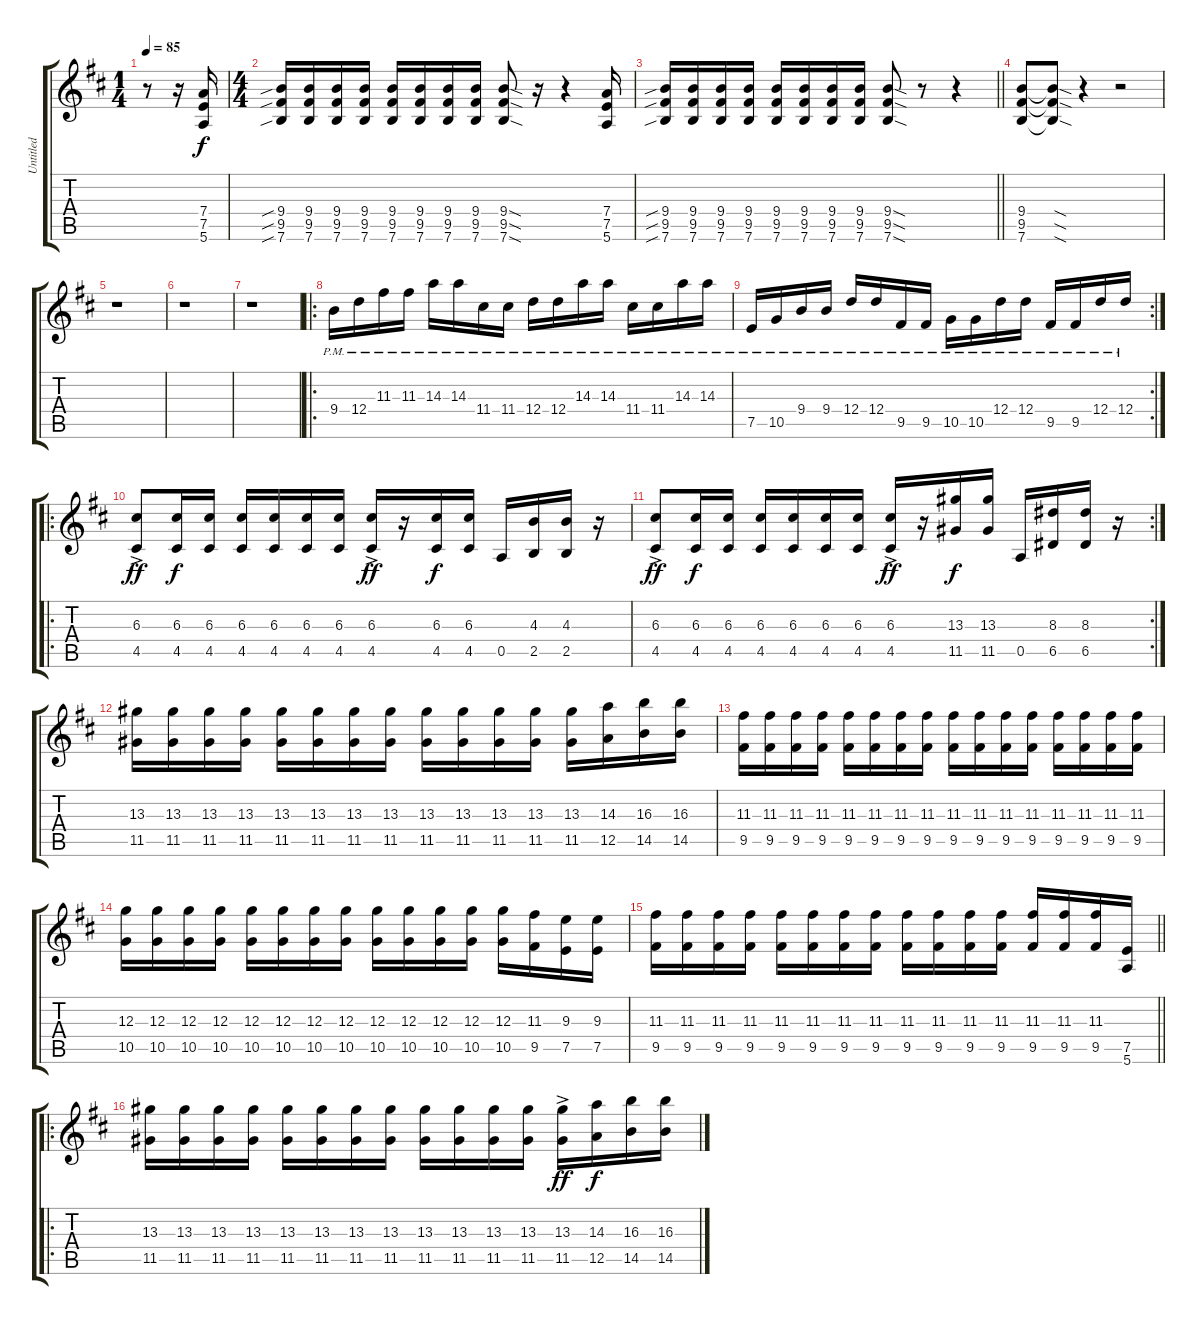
\track ("Untitled" "Untitled") {instrument distortionguitar}
\staff {score tabs}
\tuning (E4 B3 G3 D3 A2 E2) {hide}
\ts (1 4)
\tempo 85
\clef g2
\ks d
r.8{dy f instrument distortionguitar} r.16 (7.4 7.5 5.6).16 |
\ts (4 4)
(9.4{sib} 9.5{sib} 7.6{sib}).16 (9.4 9.5 7.6).16 (9.4 9.5 7.6).16 (9.4 9.5 7.6).16 (9.4 9.5 7.6).16 (9.4 9.5 7.6).16 (9.4 9.5 7.6).16 (9.4 9.5 7.6).16 (9.4{sod} 9.5{sod} 7.6{sod}).8 r.16 r.4 (7.4 7.5 5.6).16 |
\barLineRight lightlight
(9.4{sib} 9.5{sib} 7.6{sib}).16 (9.4 9.5 7.6).16 (9.4 9.5 7.6).16 (9.4 9.5 7.6).16 (9.4 9.5 7.6).16 (9.4 9.5 7.6).16 (9.4 9.5 7.6).16 (9.4 9.5 7.6).16 (9.4{sod} 9.5{sod} 7.6{sod}).8 r.8 r.4 |
(9.4 9.5 7.6).8 (9.4{sod t} 9.5{sod t} 7.6{sod t}).8 r.4 r.2 |
r.1 |
r.1 |
r.1 |
\ro
9.4{pm}.16{instrument distortionguitar} 12.4{pm}.16 11.3{pm}.16 11.3{pm}.16 14.3{pm}.16 14.3{pm}.16 11.4{pm}.16 11.4{pm}.16 12.4{pm}.16 12.4{pm}.16 14.3{pm}.16 14.3{pm}.16 11.4{pm}.16 11.4{pm}.16 14.3{pm}.16 14.3{pm}.16 |
\rc 2
7.5{pm}.16 10.5{pm}.16 9.4{pm}.16 9.4{pm}.16 12.4{pm}.16 12.4{pm}.16 9.5{pm}.16 9.5{pm}.16 10.5{pm}.16 10.5{pm}.16 12.4{pm}.16 12.4{pm}.16 9.5{pm}.16 9.5{pm}.16 12.4{pm}.16 12.4{pm}.16 |
\ro
(6.3{ac} 4.5{ac}).8{dy ff} (6.3 4.5).16{dy f} (6.3 4.5).16 (6.3 4.5).16 (6.3 4.5).16 (6.3 4.5).16 (6.3 4.5).16 (6.3{ac} 4.5{ac}).16{dy ff} r.16 (6.3 4.5).16{dy f} (6.3 4.5).16 0.5.16 (4.3 2.5).16 (4.3 2.5).16 r.16 |
\rc 2
(6.3{ac} 4.5{ac}).8{dy ff} (6.3 4.5).16{dy f} (6.3 4.5).16 (6.3 4.5).16 (6.3 4.5).16 (6.3 4.5).16 (6.3 4.5).16 (6.3{ac} 4.5{ac}).16{dy ff} r.16 (13.3 11.5).16{dy f} (13.3 11.5).16 0.5.16 (8.3 6.5).16 (8.3 6.5).16 r.16 |
(13.3 11.5).16 (13.3 11.5).16 (13.3 11.5).16 (13.3 11.5).16 (13.3 11.5).16 (13.3 11.5).16 (13.3 11.5).16 (13.3 11.5).16 (13.3 11.5).16 (13.3 11.5).16 (13.3 11.5).16 (13.3 11.5).16 (13.3 11.5).16 (14.3 12.5).16 (16.3 14.5).16 (16.3 14.5).16 |
(11.3 9.5).16 (11.3 9.5).16 (11.3 9.5).16 (11.3 9.5).16 (11.3 9.5).16 (11.3 9.5).16 (11.3 9.5).16 (11.3 9.5).16 (11.3 9.5).16 (11.3 9.5).16 (11.3 9.5).16 (11.3 9.5).16 (11.3 9.5).16 (11.3 9.5).16 (11.3 9.5).16 (11.3 9.5).16 |
(12.3 10.5).16 (12.3 10.5).16 (12.3 10.5).16 (12.3 10.5).16 (12.3 10.5).16 (12.3 10.5).16 (12.3 10.5).16 (12.3 10.5).16 (12.3 10.5).16 (12.3 10.5).16 (12.3 10.5).16 (12.3 10.5).16 (12.3 10.5).16 (11.3 9.5).16 (9.3 7.5).16 (9.3 7.5).16 |
\barLineRight lightlight
(11.3 9.5).16 (11.3 9.5).16 (11.3 9.5).16 (11.3 9.5).16 (11.3 9.5).16 (11.3 9.5).16 (11.3 9.5).16 (11.3 9.5).16 (11.3 9.5).16 (11.3 9.5).16 (11.3 9.5).16 (11.3 9.5).16 (11.3 9.5).16 (11.3 9.5).16 (11.3 9.5).16 (7.5 5.6).16 |
\ro
(13.3 11.5).16 (13.3 11.5).16 (13.3 11.5).16 (13.3 11.5).16 (13.3 11.5).16 (13.3 11.5).16 (13.3 11.5).16 (13.3 11.5).16 (13.3 11.5).16 (13.3 11.5).16 (13.3 11.5).16 (13.3 11.5).16 (13.3{ac} 11.5{ac}).16{dy ff} (14.3 12.5).16{dy f} (16.3 14.5).16 (16.3 14.5).16
